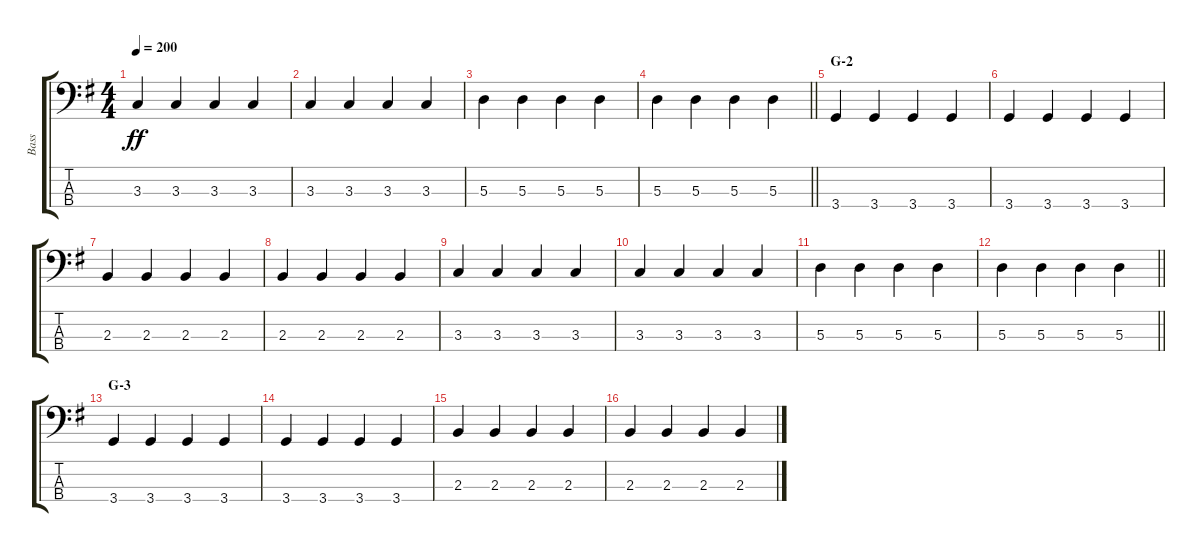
\track ("Bass" "Bass") {instrument electricbassfinger}
\staff {score tabs}
\tuning (G2 D2 A1 E1) {hide}
\ts (4 4)
\tempo 200
\clef f4
\ks g
3.3.4{dy ff} 3.3.4 3.3.4 3.3.4 |
3.3.4 3.3.4 3.3.4 3.3.4 |
5.3.4 5.3.4 5.3.4 5.3.4 |
\barLineRight lightlight
5.3.4 5.3.4 5.3.4 5.3.4 |
\section ("" "G-2")
3.4.4 3.4.4 3.4.4 3.4.4 |
3.4.4 3.4.4 3.4.4 3.4.4 |
2.3.4 2.3.4 2.3.4 2.3.4 |
2.3.4 2.3.4 2.3.4 2.3.4 |
3.3.4 3.3.4 3.3.4 3.3.4 |
3.3.4 3.3.4 3.3.4 3.3.4 |
5.3.4 5.3.4 5.3.4 5.3.4 |
\barLineRight lightlight
5.3.4 5.3.4 5.3.4 5.3.4 |
\section ("" "G-3")
3.4.4 3.4.4 3.4.4 3.4.4 |
3.4.4 3.4.4 3.4.4 3.4.4 |
2.3.4 2.3.4 2.3.4 2.3.4 |
2.3.4 2.3.4 2.3.4 2.3.4
